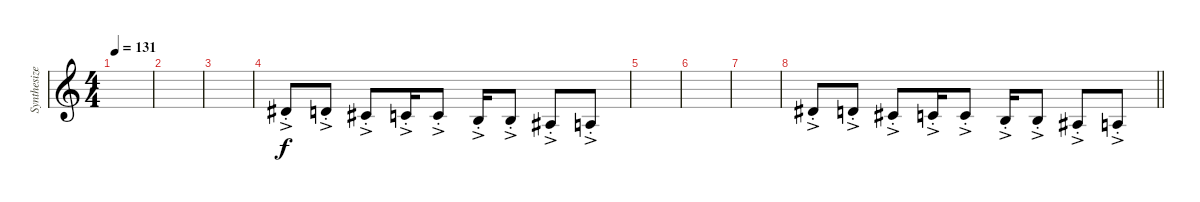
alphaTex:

\track ("Synthesizer" "Synthesize") {instrument pad2warm}
\staff {score}
\tuning (E4 B3 G3 D3 A2 E2 B1) {hide}
\ts (4 4)
\tempo 131
\clef g2
\ks c
|
|
|
4.2{ac st}.8 3.2{ac st}.8 2.2{ac st}.8 1.2{ac st}.16 1.2{ac st}.8 0.2{ac st}.16 0.2{ac st}.8 3.3{ac st}.8 2.3{ac st}.8 |
|
|
|
\barLineRight lightlight
4.2{ac st}.8 3.2{ac st}.8 2.2{ac st}.8 1.2{ac st}.16 1.2{ac st}.8 0.2{ac st}.16 0.2{ac st}.8 3.3{ac st}.8 2.3{ac st}.8
